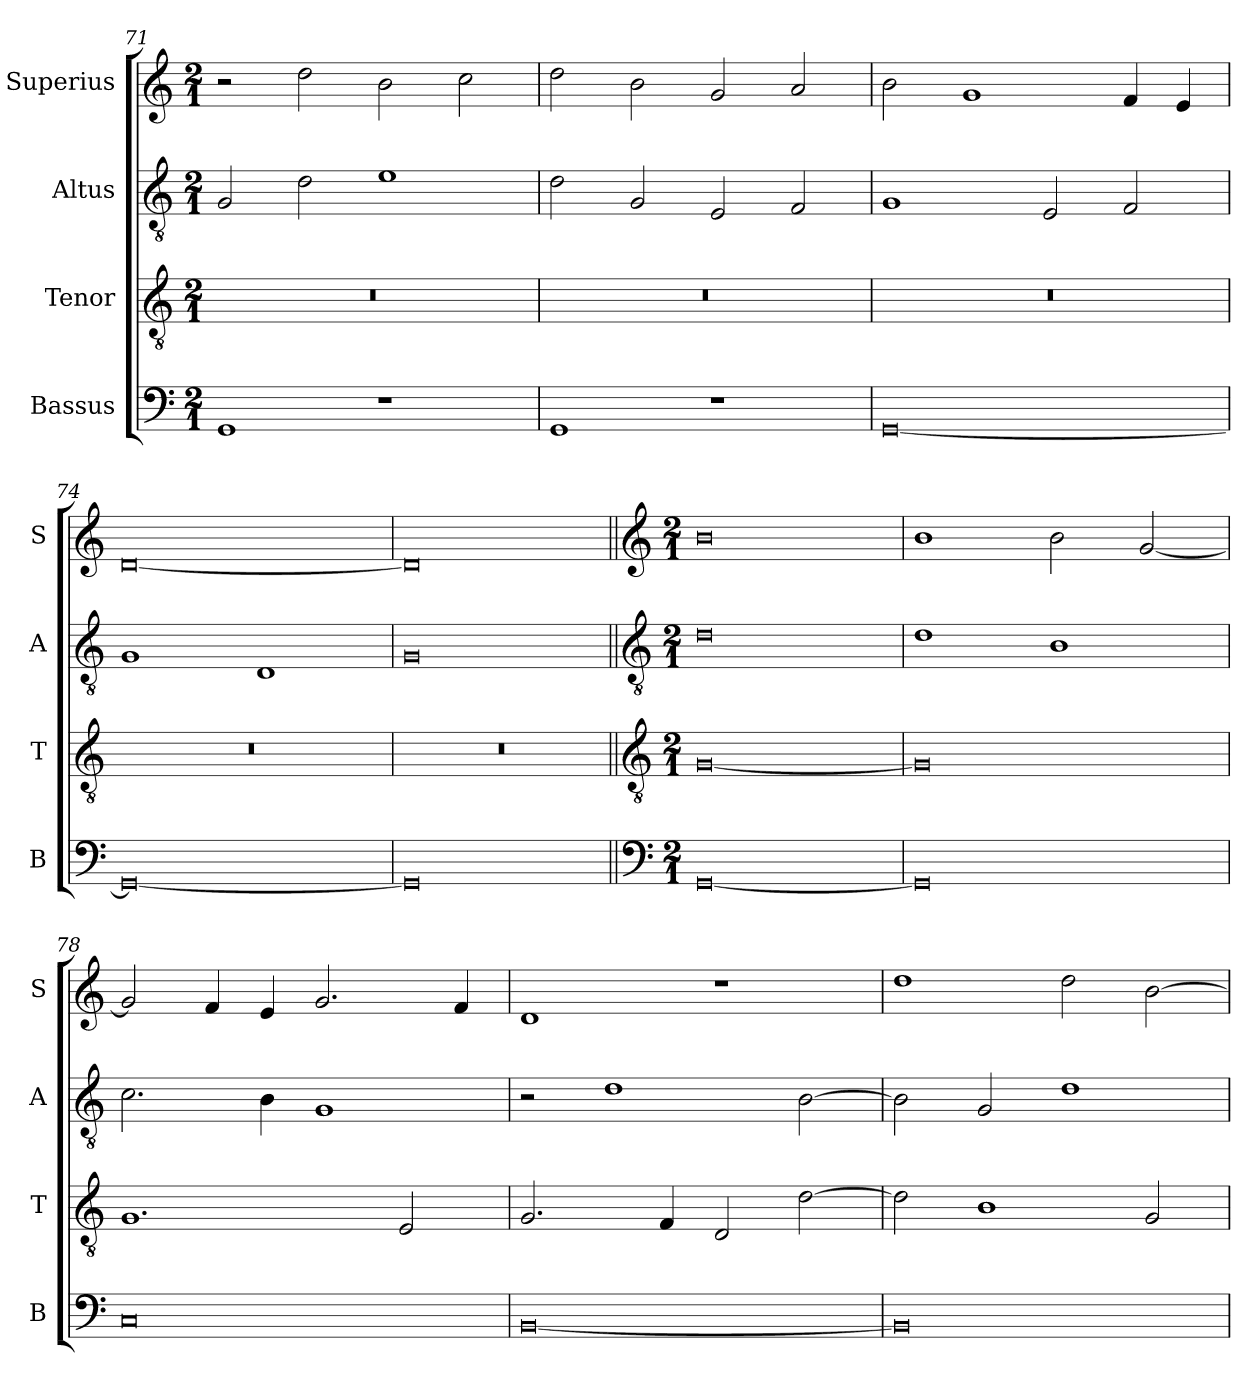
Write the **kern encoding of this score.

**kern	**kern	**kern	**kern
*part4	*part3	*part2	*part1
*staff4	*staff3	*staff2	*staff1
*I"Bassus	*I"Tenor	*I"Altus	*I"Superius
*I'B	*I'T	*I'A	*I'S
*clefF4	*clefGv2	*clefGv2	*clefG2
*k[]	*k[]	*k[]	*k[]
*M2/1	*M2/1	*M2/1	*M2/1
=71	=71	=71	=71
1GG	0r	2G/	2r
.	.	2d\	2dd\
1r	.	1e	2b\
.	.	.	2cc\
=72	=72	=72	=72
1GG	0r	2d\	2dd\
.	.	2G/	2b\
1r	.	2E/	2g/
.	.	2F/	2a/
=73	=73	=73	=73
[0GG	0r	1G	2b\
.	.	.	1g
.	.	2E/	.
.	.	2F/	4f/
.	.	.	4e/
=74	=74	=74	=74
0GG_	0r	1G	[0d
.	.	1D	.
=75	=75	=75	=75
0GG]	0r	0G	0d]
!!LO:LB:g=z
=76||	=76||	=76||	=76||
*clefF4	*clefGv2	*clefGv2	*clefG2
*k[]	*k[]	*k[]	*k[]
*M2/1	*M2/1	*M2/1	*M2/1
[0GG	[0G	0d	0b
=77	=77	=77	=77
0GG]	0G]	1d	1b
.	.	1B	2b\
.	.	.	[2g/
=78	=78	=78	=78
0C	1.G	2.c\	2g/]
.	.	.	4f/
.	.	4B\	4e/
.	.	1G	2.g/
.	2E/	.	.
.	.	.	4f/
=79	=79	=79	=79
[0BB	2.G/	2r	1d
.	.	1d	.
.	4F/	.	.
.	2D/	.	1r
.	[2d\	[2B\	.
=80	=80	=80	=80
0BB]	2d\]	2B\]	1dd
.	1B	2G/	.
.	.	1d	2dd\
.	2G/	.	[2b\
=	=	=	=
*-	*-	*-	*-
